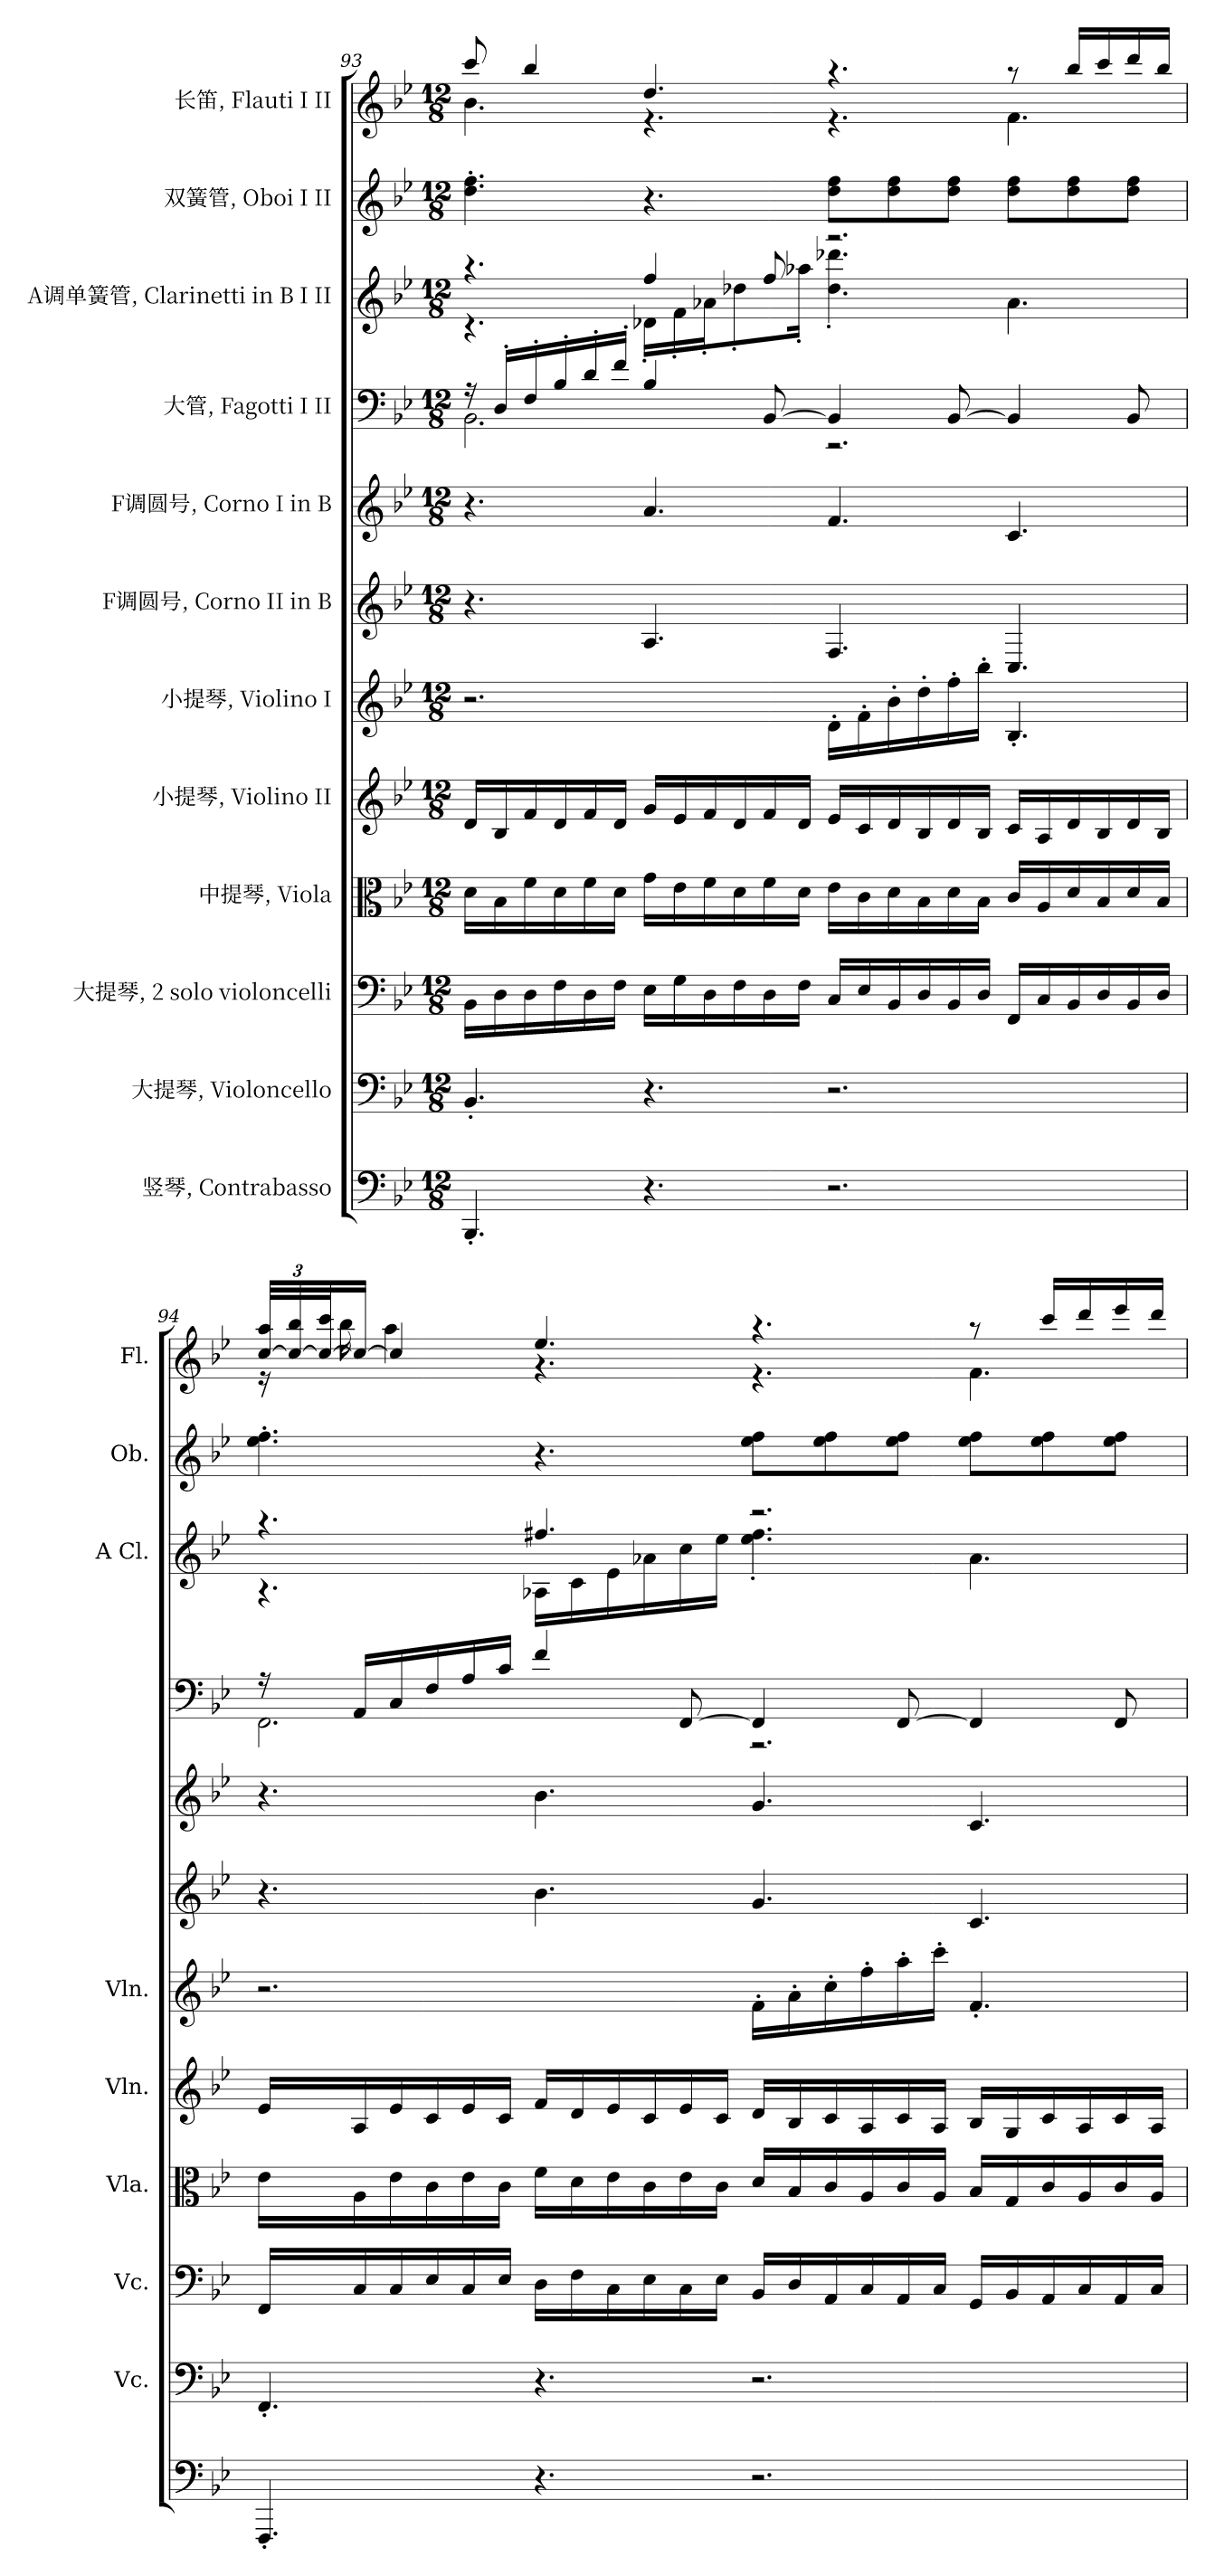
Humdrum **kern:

**kern	**kern	**kern	**kern	**kern	**kern	**kern	**kern	**kern	**kern	**kern	**kern
*part12	*part11	*part10	*part9	*part8	*part7	*part6	*part5	*part4	*part3	*part2	*part1
*staff12	*staff11	*staff10	*staff9	*staff8	*staff7	*staff6	*staff5	*staff4	*staff3	*staff2	*staff1
*I"竖琴, Contrabasso	*I"大提琴, Violoncello	*I"大提琴, 2 solo violoncelli	*I"中提琴, Viola	*I"小提琴, Violino II	*I"小提琴, Violino I	*I"F调圆号, Corno II in B	*I"F调圆号, Corno I in B	*I"大管, Fagotti I II	*I"A调单簧管, Clarinetti in B I II	*I"双簧管, Oboi I II	*I"长笛, Flauti I II
*	*I'Vc.	*I'Vc.	*I'Vla.	*I'Vln.	*I'Vln.	*	*	*	*I'A Cl.	*I'Ob.	*I'Fl.
!!LO:PB:g=z
*clefF4	*clefF4	*clefF4	*clefC3	*clefG2	*clefG2	*clefG2	*clefG2	*clefF4	*clefG2	*clefG2	*clefG2
*	*	*	*	*	*	*ITrd4c7	*ITrd4c7	*	*ITrd2c3	*	*
*k[b-e-]	*k[b-e-]	*k[b-e-]	*k[b-e-]	*k[b-e-]	*k[b-e-]	*k[b-e-a-]	*k[b-e-a-]	*k[b-e-]	*k[f#]	*k[b-e-]	*k[b-e-]
*M12/8	*M12/8	*M12/8	*M12/8	*M12/8	*M12/8	*M12/8	*M12/8	*M12/8	*M12/8	*M12/8	*M12/8
*MM58	*MM58	*MM58	*MM58	*MM58	*MM58	*MM58	*MM58	*MM58	*MM58	*MM58	*MM58
=93	=93	=93	=93	=93	=93	=93	=93	=93	=93	=93	=93
*	*	*	*	*	*	*	*	*^	*^	*	*^
4.BBB-'/	4.BB-'/	16BB-\LL	16d\LL	16d/LL	2.r	4.r	4.r	16r	2.BB-\	4.r	4.r	4.dd\' 4.ff\'	8ccc/	4.b-\
.	.	16D\	16B-\	16B-/	.	.	.	16D'/LL	.	.	.	.	.	.
*	*	*	*	*	*	*	*	*	*	*	*	*	*MM64	*
.	.	16D\	16f\	16f/	.	.	.	16F'/	.	.	.	.	4bb-/	.
.	.	16F\	16d\	16d/	.	.	.	16B-'/	.	.	.	.	.	.
.	.	16D\	16f\	16f/	.	.	.	16d'/	.	.	.	.	.	.
.	.	16F\JJ	16d\JJ	16d/JJ	.	.	.	16f'/JJ	.	.	.	.	.	.
*	*	*	*	*	*	*	*	*	*	*	*	*	*MM58	*
4.r	4.r	16E-\LL	16g\LL	16g/LL	.	4.D/	4.d/	4B-/	.	4dd/	16B-X'\LL	4.r	4.dd/	4.r
.	.	16G\	16e-\	16e-/	.	.	.	.	.	.	16d'\	.	.	.
.	.	16D\	16f\	16f/	.	.	.	.	.	.	16fn'\J	.	.	.
.	.	16F\	16d\	16d/	.	.	.	.	.	.	8b-X'\	.	.	.
.	.	16D\	16f\	16f/	.	.	.	[8BB-/	.	8dd/	.	.	.	.
.	.	16F\JJ	16d\JJ	16d/JJ	.	.	.	.	.	.	16ffn'\Jk	.	.	.
*	*	*	*	*	*	*	*	*	*	*	*	*	*MM58	*
2.r	2.r	16C/LL	16e-\LL	16e-/LL	16d'\LL	4.BB-/	4.B-/	4BB-/]	2.r	2.r	4.b-\' 4.bb-X\'	8dd\ 8ff\L	4.r	4.r
.	.	16E-/	16c\	16c/	16f'\	.	.	.	.	.	.	.	.	.
.	.	16BB-/	16d\	16d/	16b-'\	.	.	.	.	.	.	8dd\ 8ff\	.	.
.	.	16D/	16B-\	16B-/	16dd'\	.	.	.	.	.	.	.	.	.
.	.	16BB-/	16d\	16d/	16ff'\	.	.	[8BB-/	.	.	.	8dd\ 8ff\J	.	.
.	.	16D/JJ	16B-\JJ	16B-/JJ	16bb-'\JJ	.	.	.	.	.	.	.	.	.
*	*	*	*	*	*	*	*	*	*	*	*	*	*MM58	*
.	.	16FF/LL	16c/LL	16c/LL	4.B-'/	4.FF/	4.F/	4BB-/]	.	.	4.f\	8dd\ 8ff\L	8r	4.f\
.	.	16C/	16A/	16A/	.	.	.	.	.	.	.	.	.	.
*	*	*	*	*	*	*	*	*	*	*	*	*	*MM64	*
.	.	16BB-/	16d/	16d/	.	.	.	.	.	.	.	8dd\ 8ff\	16bb-/LL	.
.	.	16D/	16B-/	16B-/	.	.	.	.	.	.	.	.	16ccc/	.
.	.	16BB-/	16d/	16d/	.	.	.	8BB-/	.	.	.	8dd\ 8ff\J	16ddd/	.
.	.	16D/JJ	16B-/JJ	16B-/JJ	.	.	.	.	.	.	.	.	16bb-/JJ	.
!!LO:PB:g=z	!!
=94	=94	=94	=94	=94	=94	=94	=94	=94	=94	=94	=94	=94	=94	=94
*	*	*	*	*	*	*	*	*	*	*	*	*	*Xbrackettup	*
*	*	*	*	*	*	*	*	*	*	*	*	*	*MM58	*
4.FFF'/	4.FF'/	16FF/LL	16e-\LL	16e-/LL	2.r	4.r	4.r	16r	2.FF\	4.r	4.r	4.ee-\' 4.ff\'	[48cc/ 48aa/LLL	16r
.	.	.	.	.	.	.	.	.	.	.	.	.	48cc/_ 48bb-/	.
.	.	.	.	.	.	.	.	.	.	.	.	.	48cc/_ 48ccc/J	.
.	.	16C/	16A\	16A/	.	.	.	16AA/LL	.	.	.	.	16cc/JJ_	16bb-\
*	*	*	*	*	*	*	*	*	*	*	*	*	*MM64	*
.	.	16C/	16e-\	16e-/	.	.	.	16C/	.	.	.	.	4cc/]	4aa\
.	.	16E-/	16c\	16c/	.	.	.	16F/	.	.	.	.	.	.
.	.	16C/	16e-\	16e-/	.	.	.	16A/	.	.	.	.	.	.
.	.	16E-/JJ	16c\JJ	16c/JJ	.	.	.	16c/JJ	.	.	.	.	.	.
*	*	*	*	*	*	*	*	*	*	*	*	*	*MM58	*
4.r	4.r	16D\LL	16f\LL	16f/LL	.	4.e-\	4.e-\	4f/	.	4.dd#X/	16Fn\LL	4.r	4.ee-/	4.r
.	.	16F\	16d\	16d/	.	.	.	.	.	.	16A\	.	.	.
.	.	16C\	16e-\	16e-/	.	.	.	.	.	.	16c\	.	.	.
.	.	16E-\	16c\	16c/	.	.	.	.	.	.	16fn\	.	.	.
.	.	16C\	16e-\	16e-/	.	.	.	[8FF/	.	.	16a\	.	.	.
.	.	16E-\JJ	16c\JJ	16c/JJ	.	.	.	.	.	.	16cc\JJ	.	.	.
*	*	*	*	*	*	*	*	*	*	*	*	*	*MM58	*
2.r	2.r	16BB-/LL	16d/LL	16d/LL	16f'\LL	4.c/	4.c/	4FF/]	2.r	2.r	4.cc\' 4.dd#\'	8ee-\ 8ff\L	4.r	4.r
.	.	16D/	16B-/	16B-/	16a'\	.	.	.	.	.	.	.	.	.
.	.	16AA/	16c/	16c/	16cc'\	.	.	.	.	.	.	8ee-\ 8ff\	.	.
.	.	16C/	16A/	16A/	16ff'\	.	.	.	.	.	.	.	.	.
.	.	16AA/	16c/	16c/	16aa'\	.	.	[8FF/	.	.	.	8ee-\ 8ff\J	.	.
.	.	16C/JJ	16A/JJ	16A/JJ	16ccc'\JJ	.	.	.	.	.	.	.	.	.
*	*	*	*	*	*	*	*	*	*	*	*	*	*MM58	*
.	.	16GG/LL	16B-/LL	16B-/LL	4.f'/	4.F/	4.F/	4FF/]	.	.	4.f\	8ee-\ 8ff\L	8r	4.f\
.	.	16BB-/	16G/	16G/	.	.	.	.	.	.	.	.	.	.
*	*	*	*	*	*	*	*	*	*	*	*	*	*MM64	*
.	.	16AA/	16c/	16c/	.	.	.	.	.	.	.	8ee-\ 8ff\	16ccc/LL	.
.	.	16C/	16A/	16A/	.	.	.	.	.	.	.	.	16ddd/	.
.	.	16AA/	16c/	16c/	.	.	.	8FF/	.	.	.	8ee-\ 8ff\J	16eee-/	.
.	.	16C/JJ	16A/JJ	16A/JJ	.	.	.	.	.	.	.	.	16ddd/JJ	.
*	*	*	*	*	*	*	*	*v	*v	*	*	*	*v	*v
*	*	*	*	*	*	*	*	*	*v	*v	*	*
=	=	=	=	=	=	=	=	=	=	=	=
*-	*-	*-	*-	*-	*-	*-	*-	*-	*-	*-	*-
